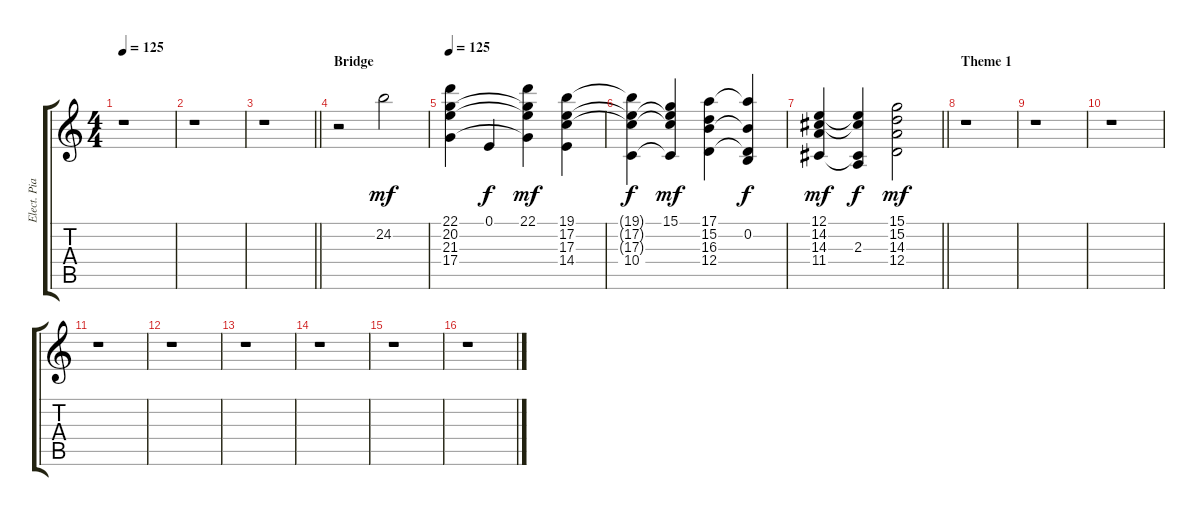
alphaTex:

\track ("Elect. Piano" "Elect. Pia") {instrument electricpiano1}
\staff {score tabs}
\tuning (E4 B3 G3 D3 A2 E2) {hide}
\ts (4 4)
\tempo 125
\clef g2
\ks c
r.1{dy mf} |
r.1 |
\barLineRight lightlight
r.1 |
\section ("" "Bridge")
r.2 24.2.2 |
\tempo 125
(22.1 20.2 21.3 17.4).4 0.1.4{dy f} (22.1 20.2{t} 21.3{t} 17.4{t}).4{dy mf} (19.1 17.2 17.3 14.4).4 |
(19.1{t} 17.2{t} 17.3{t} 10.4).4{dy f} (15.1 17.2{t} 17.3{t} 10.4{t}).4{dy mf} (17.1 15.2 16.3 12.4).4 (17.1{t} 0.2 16.3{t} 12.4{t}).4{dy f} |
\barLineRight lightlight
(12.1 14.2 14.3 11.4).4{dy mf} (12.1{t} 14.2{t} 2.3 11.4{t}).4{dy f} (15.1 15.2 14.3 12.4).2{dy mf} |
\section ("" "Theme 1")
r.1 |
r.1 |
r.1 |
r.1 |
r.1 |
r.1 |
r.1 |
r.1 |
r.1
